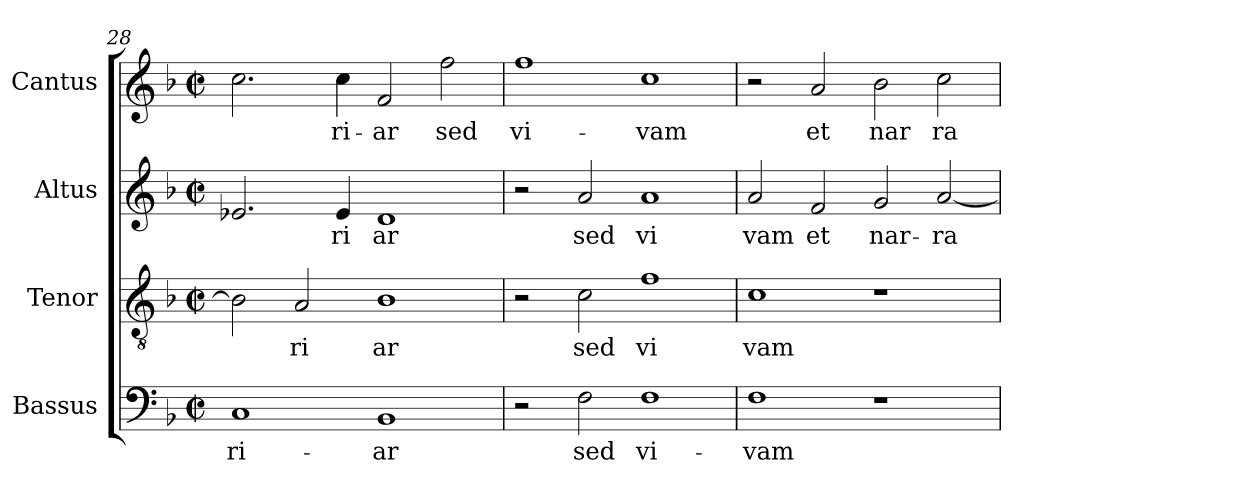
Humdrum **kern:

**kern	**text	**kern	**text	**kern	**text	**kern	**text
*part4	*part4	*part3	*part3	*part2	*part2	*part1	*part1
*staff4	*staff4	*staff3	*staff3	*staff2	*staff2	*staff1	*staff1
*I"Bassus	*	*I"Tenor	*	*I"Altus	*	*I"Cantus	*
*clefF4	*	*clefGv2	*	*clefG2	*	*clefG2	*
*k[b-]	*	*k[b-]	*	*k[b-]	*	*k[b-]	*
*F:	*	*F:	*	*F:	*	*F:	*
*M2/2	*	*M2/2	*	*M2/2	*	*M2/2	*
*met(c|)	*	*met(c|)	*	*met(c|)	*	*met(c|)	*
=28	=28	=28	=28	=28	=28	=28	=28
!	!LO:LY:b:cj	!	!	!	!	!	!
1C	-ri-	2B-\]	.	2.e-X/	.	2.cc\	.
!	!	!	!LO:LY:b:cj	!	!	!	!
.	.	2A/	ri	.	.	.	.
!	!	!	!	!	!LO:LY:b:cj	!	!LO:LY:b:cj
.	.	.	.	4e-/	ri	4cc\	-ri-
!	!LO:LY:b:cj	!	!LO:LY:b:cj	!	!LO:LY:b:cj	!	!LO:LY:b:cj
1BB-	-ar	1B-	ar	1d	ar	2f/	-ar
!	!	!	!	!	!	!	!LO:LY:b:cj
.	.	.	.	.	.	2ff\	sed
=29	=29	=29	=29	=29	=29	=29	=29
!	!	!	!	!	!	!	!LO:LY:b:cj
2r	.	2r	.	2r	.	1ff	vi-
!	!LO:LY:b:cj	!	!LO:LY:b:cj	!	!LO:LY:b:cj	!	!
2F\	sed	2c\	sed	2a/	sed	.	.
!	!LO:LY:b:cj	!	!LO:LY:b:cj	!	!LO:LY:b:cj	!	!LO:LY:b:cj
1F	vi-	1f	vi	1a	vi	1cc	-vam
!!LO:LB:g=z
=30	=30	=30	=30	=30	=30	=30	=30
!	!LO:LY:b:cj	!	!LO:LY:b:cj	!	!LO:LY:b:cj	!	!
1F	-vam	1c	vam	2a/	vam	2r	.
!	!	!	!	!	!LO:LY:b:cj	!	!LO:LY:b:cj
.	.	.	.	2f/	et	2a/	et
!	!	!	!	!	!LO:LY:b:cj	!	!LO:LY:b:cj
1r	.	1r	.	2g/	nar-	2b-\	nar
!	!	!	!	!	!LO:LY:b:cj	!	!LO:LY:b:cj
.	.	.	.	[<2a/	-ra-	2cc\	ra
=	=	=	=	=	=	=	=
*-	*-	*-	*-	*-	*-	*-	*-
